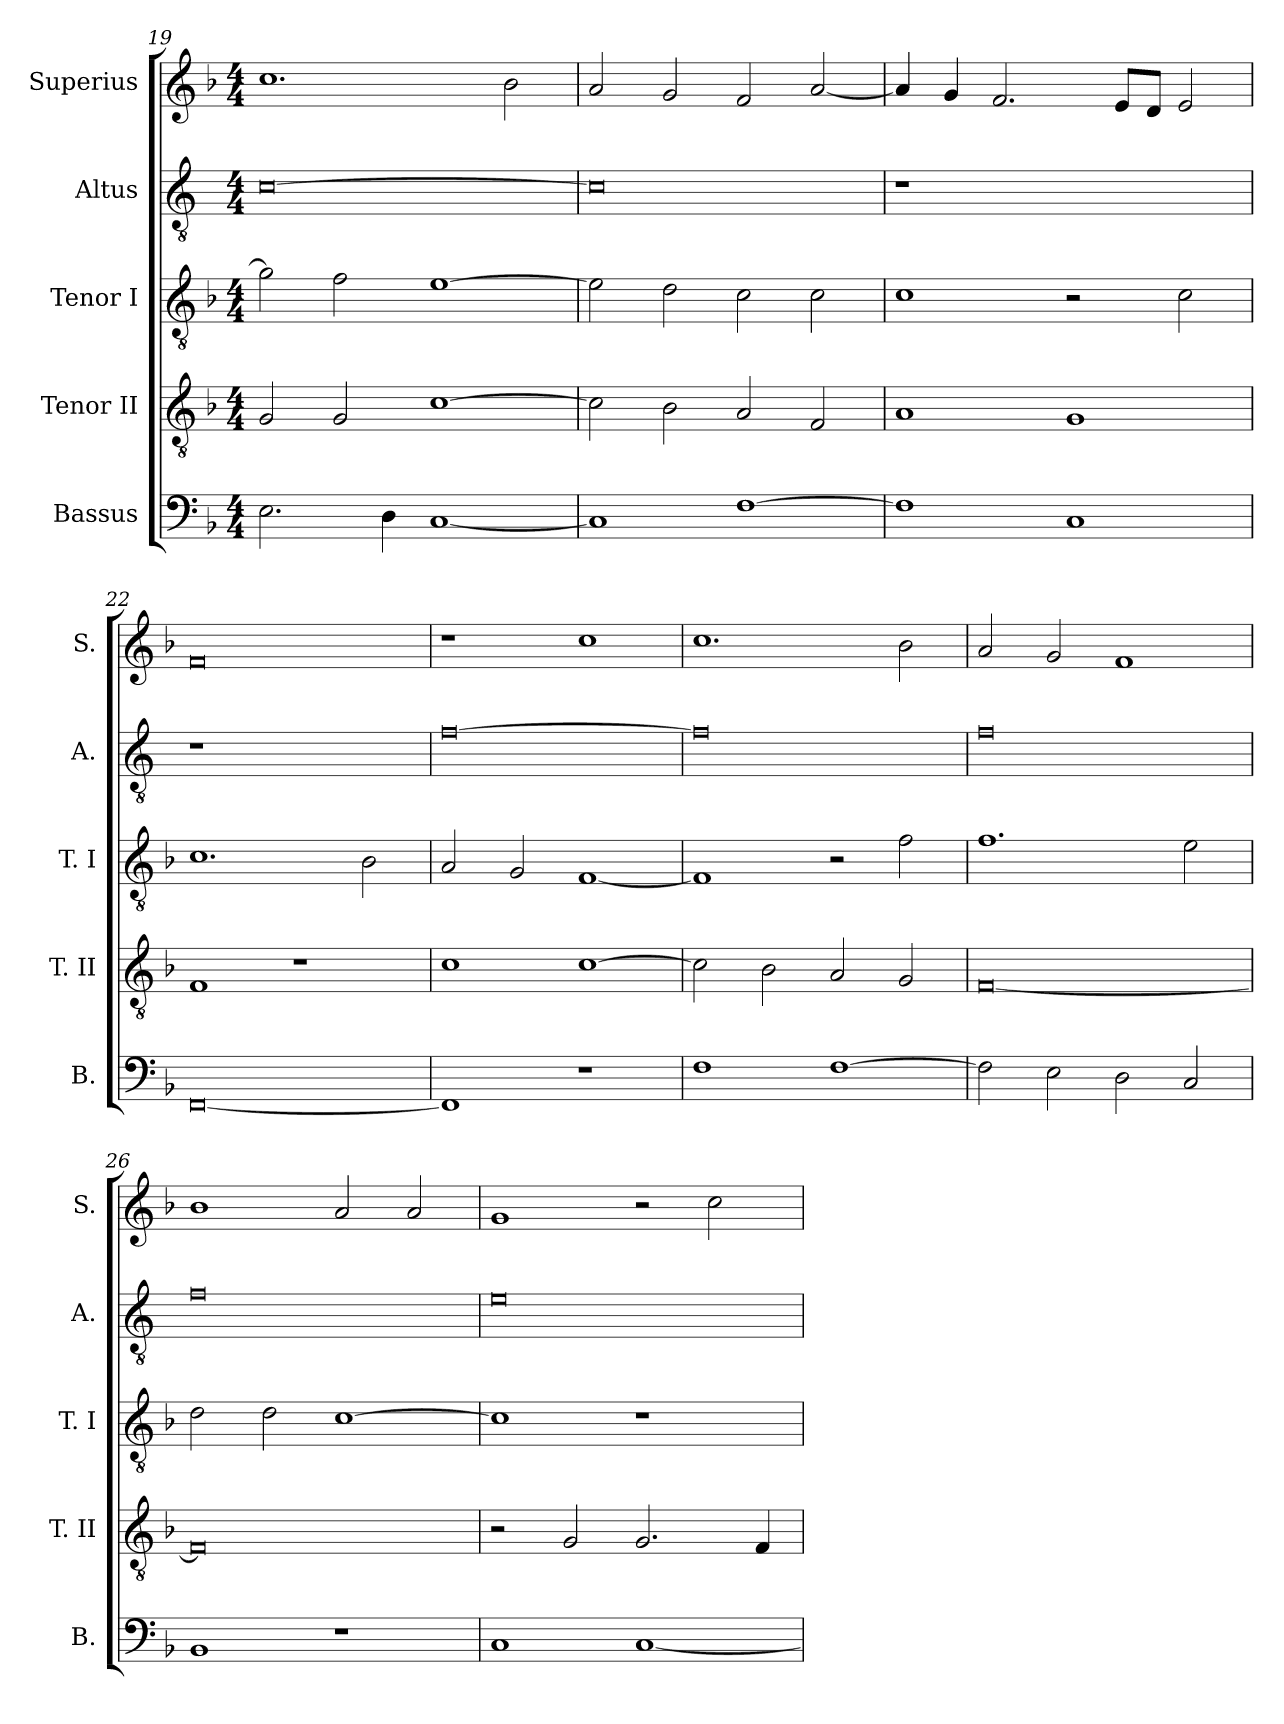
**kern	**kern	**kern	**kern	**kern
*part5	*part4	*part3	*part2	*part1
*staff5	*staff4	*staff3	*staff2	*staff1
*I"Bassus	*I"Tenor II	*I"Tenor I	*I"Altus	*I"Superius
*I'B.	*I'T. II	*I'T. I	*I'A.	*I'S.
*clefF4	*clefGv2	*clefGv2	*clefGv2	*clefG2
*	*ITrd7c12	*ITrd7c12	*ITrd7c12	*
*k[b-]	*k[b-]	*k[b-]	*k[]	*k[b-]
*F:	*F:	*F:	*C:	*F:
*M4/4	*M4/4	*M4/4	*M4/4	*M4/4
=19	=19	=19	=19	=19
2.Ei\	2GGi/	2Gi\]	[>0Ci	1.cci
.	2GGi/	2Fi\	.	.
4Di\	.	.	.	.
[<1Ci	[>1Ci	[>1Ei	.	.
.	.	.	.	2b-i\
=20	=20	=20	=20	=20
1Ci]	2Ci\]	2Ei\]	0Ci]	2ai/
.	2BB-i\	2Di\	.	2gi/
[>1Fi	2AAi/	2Ci\	.	2fi/
.	2FFi/	2Ci\	.	[<2ai/
=21	=21	=21	=21	=21
!	!	!	!LO:N:vis=1	!
1Fi]	1AAi	1Ci	1r	4ai/]
.	.	.	.	4gi/
.	.	.	.	2.fi/
1Ci	1GGi	2r	1ryy	.
.	.	.	.	8ei/L
.	.	.	.	8di/J
.	.	2Ci\	.	2ei/
!!LO:PB:g=z
=22	=22	=22	=22	=22
!	!	!	!LO:N:vis=1	!
[<0FFi	1FFi	1.Ci	1r	0fi
.	1r	.	1ryy	.
.	.	2BB-i\	.	.
=23	=23	=23	=23	=23
1FFi]	1Ci	2AAi/	[>0Fi	1r
.	.	2GGi/	.	.
1r	[>1Ci	[<1FFi	.	1cci
=24	=24	=24	=24	=24
1Fi	2Ci\]	1FFi]	0Fi]	1.cci
.	2BB-i\	.	.	.
[>1Fi	2AAi/	2r	.	.
.	2GGi/	2Fi\	.	2b-i\
=25	=25	=25	=25	=25
2Fi\]	[<0FFi	1.Fi	0Fi	2ai/
2Ei\	.	.	.	2gi/
2Di\	.	.	.	1fi
2Ci/	.	2Ei\	.	.
=26	=26	=26	=26	=26
1BB-i	0FFi]	2Di\	0Fi	1b-i
.	.	2Di\	.	.
1r	.	[>1Ci	.	2ai/
.	.	.	.	2ai/
!!LO:LB:g=z
=27	=27	=27	=27	=27
1Ci	2r	1Ci]	0Ei	1gi
.	2GGi/	.	.	.
[<1Ci	2.GGi/	1r	.	2r
.	.	.	.	2cci\
.	4FFi/	.	.	.
=	=	=	=	=
*-	*-	*-	*-	*-
